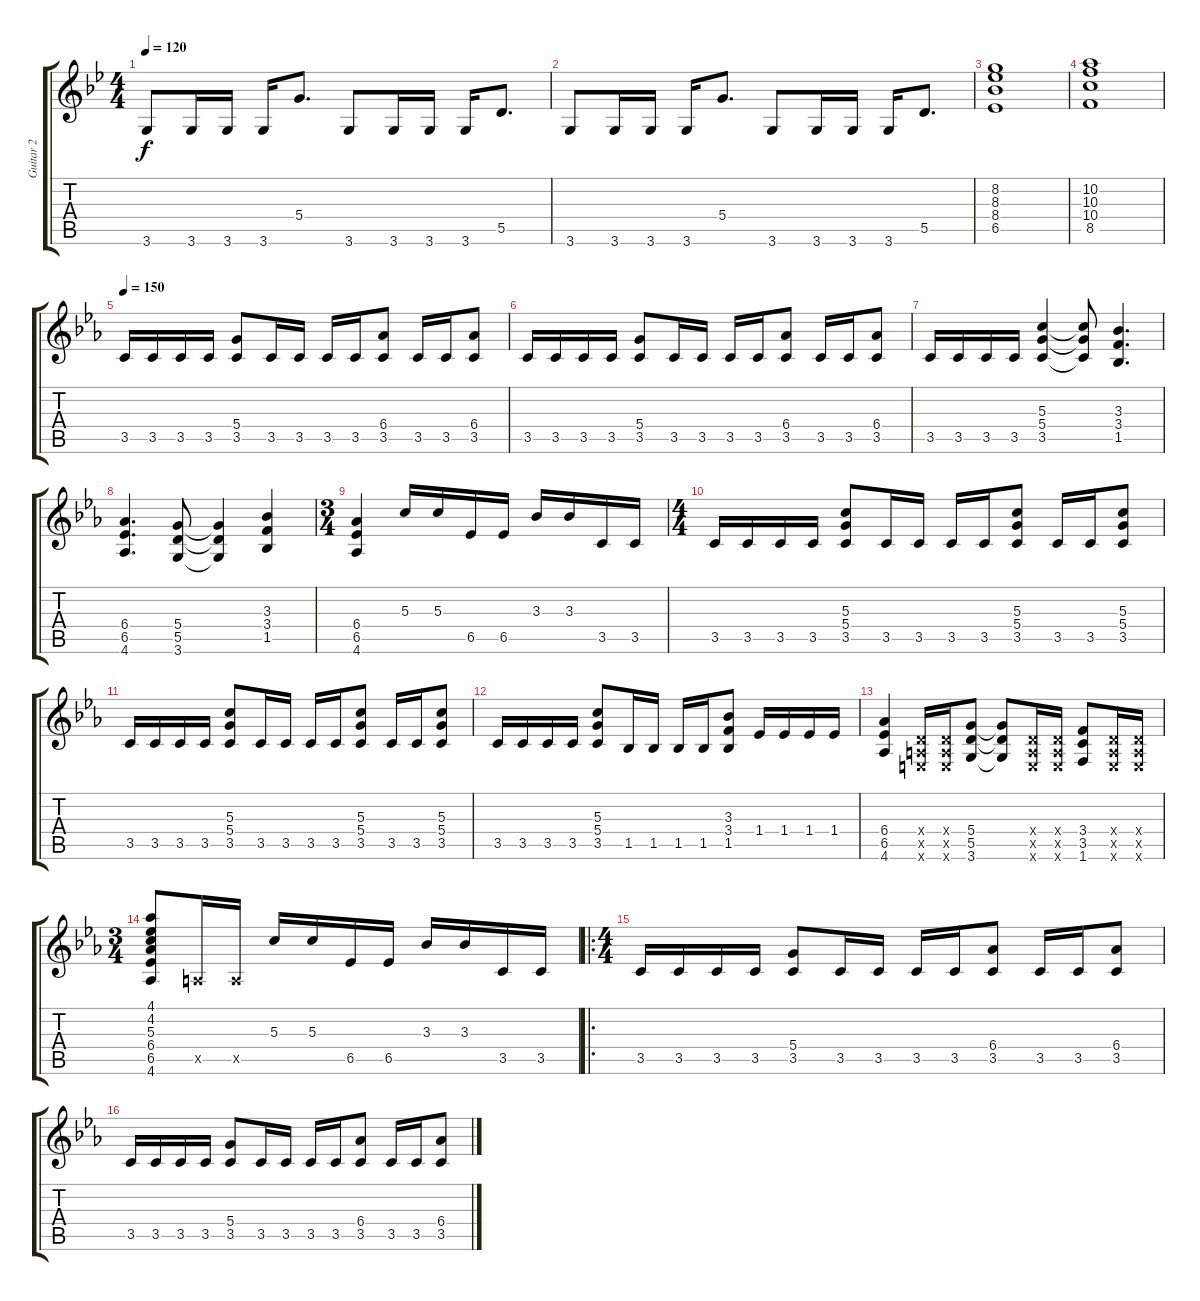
\track ("Guitar 2" "Guitar 2") {instrument acousticguitarnylon}
\staff {score tabs}
\tuning (E4 B3 G3 D3 A2 E2) {hide}
\ts (4 4)
\tempo 120
\clef g2
\ks bb
3.6.8{dy f balance 8} 3.6.16 3.6.16 3.6.16 5.4.8{d} 3.6.8 3.6.16 3.6.16 3.6.16 5.5.8{d} |
3.6.8 3.6.16 3.6.16 3.6.16 5.4.8{d} 3.6.8 3.6.16 3.6.16 3.6.16 5.5.8{d} |
(8.2 8.3 8.4 6.5).1 |
(10.2 10.3 10.4 8.5).1 |
\tempo 150
\ks eb
3.5.16{volume 11 balance 14} 3.5.16 3.5.16 3.5.16 (5.4 3.5).8 3.5.16 3.5.16 3.5.16 3.5.16 (6.4 3.5).8 3.5.16 3.5.16 (6.4 3.5).8 |
3.5.16 3.5.16 3.5.16 3.5.16 (5.4 3.5).8 3.5.16 3.5.16 3.5.16 3.5.16 (6.4 3.5).8 3.5.16 3.5.16 (6.4 3.5).8 |
3.5.16 3.5.16 3.5.16 3.5.16 (5.3 5.4 3.5).4 (5.3{t} 5.4{t} 3.5{t}).8 (3.3 3.4 1.5).4{d} |
(6.4 6.5 4.6).4{d} (5.4 5.5 3.6).8 (5.4{t} 5.5{t} 3.6{t}).4 (3.3 3.4 1.5).4 |
\ts (3 4)
(6.4 6.5 4.6).4 5.3.16 5.3.16 6.5.16 6.5.16 3.3.16 3.3.16 3.5.16 3.5.16 |
\ts (4 4)
3.5.16 3.5.16 3.5.16 3.5.16 (5.3 5.4 3.5).8 3.5.16 3.5.16 3.5.16 3.5.16 (5.3 5.4 3.5).8 3.5.16 3.5.16 (5.3 5.4 3.5).8 |
3.5.16 3.5.16 3.5.16 3.5.16 (5.3 5.4 3.5).8 3.5.16 3.5.16 3.5.16 3.5.16 (5.3 5.4 3.5).8 3.5.16 3.5.16 (5.3 5.4 3.5).8 |
3.5.16 3.5.16 3.5.16 3.5.16 (5.3 5.4 3.5).8 1.5.16 1.5.16 1.5.16 1.5.16 (3.3 3.4 1.5).8 1.4.16 1.4.16 1.4.16 1.4.16 |
(6.4 6.5 4.6).4 (0.4{x} 0.5{x} 0.6{x}).16 (0.4{x} 0.5{x} 0.6{x}).16 (5.4 5.5 3.6).8 (5.4{t} 5.5{t} 3.6{t}).8 (0.4{x} 0.5{x} 0.6{x}).16 (0.4{x} 0.5{x} 0.6{x}).16 (3.4 3.5 1.6).8 (0.4{x} 0.5{x} 0.6{x}).16 (0.4{x} 0.5{x} 0.6{x}).16 |
\ts (3 4)
(4.1 4.2 5.3 6.4 6.5 4.6).8 0.5{x}.16 0.5{x}.16 5.3.16 5.3.16 6.5.16 6.5.16 3.3.16 3.3.16 3.5.16 3.5.16 |
\ro
\ts (4 4)
3.5.16 3.5.16 3.5.16 3.5.16 (5.4 3.5).8 3.5.16 3.5.16 3.5.16 3.5.16 (6.4 3.5).8 3.5.16 3.5.16 (6.4 3.5).8 |
3.5.16 3.5.16 3.5.16 3.5.16 (5.4 3.5).8 3.5.16 3.5.16 3.5.16 3.5.16 (6.4 3.5).8 3.5.16 3.5.16 (6.4 3.5).8
